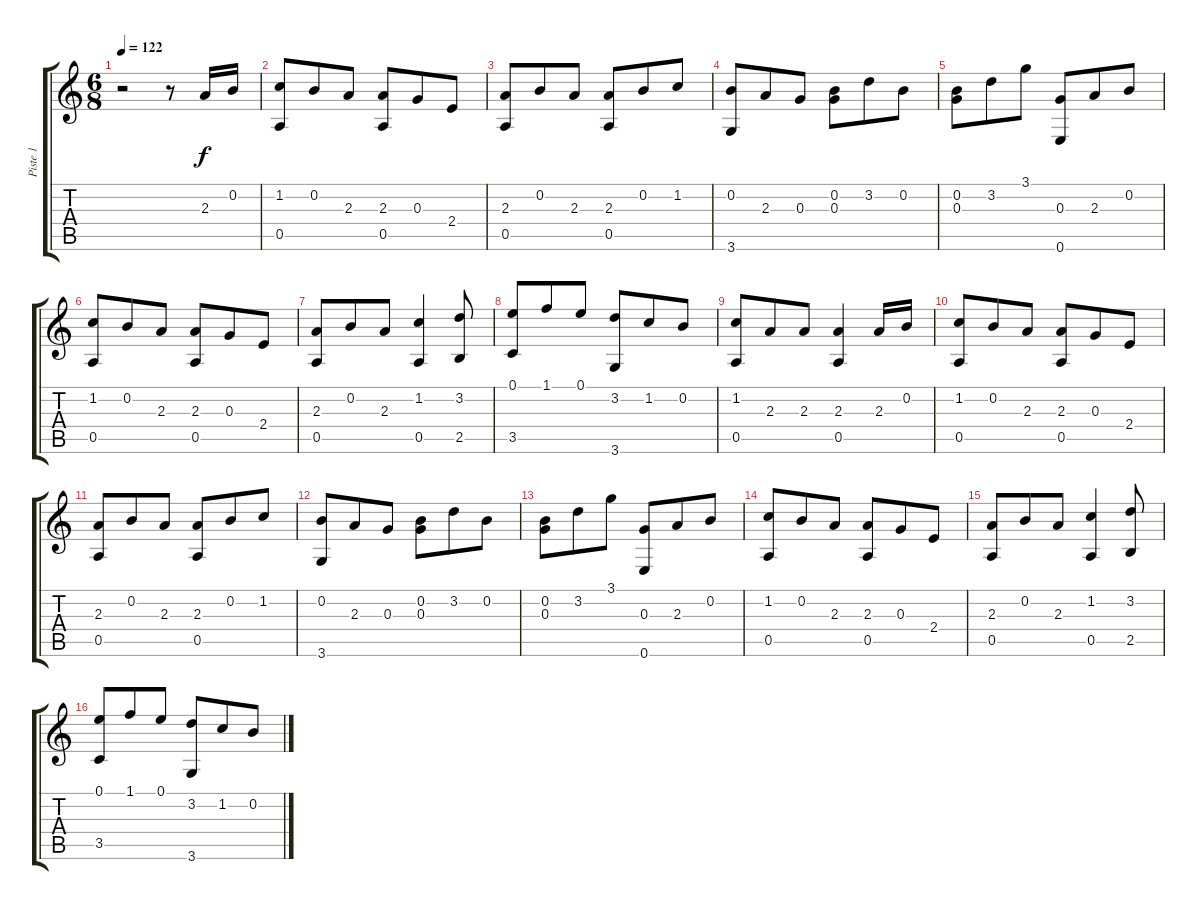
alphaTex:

\track ("Piste 1" "Piste 1") {instrument acousticguitarnylon}
\staff {score tabs}
\tuning (E4 B3 G3 D3 A2 E2) {hide}
\ts (6 8)
\tempo 122
\clef g2
\ks c
r.2{dy f instrument acousticguitarnylon} r.8 2.3.16 0.2.16 |
(1.2 0.5).8 0.2.8 2.3.8 (2.3 0.5).8 0.3.8 2.4.8 |
(2.3 0.5).8 0.2.8 2.3.8 (2.3 0.5).8 0.2.8 1.2.8 |
(0.2 3.6).8 2.3.8 0.3.8 (0.2 0.3).8 3.2.8 0.2.8 |
(0.2 0.3).8 3.2.8 3.1.8 (0.3 0.6).8 2.3.8 0.2.8 |
(1.2 0.5).8 0.2.8 2.3.8 (2.3 0.5).8 0.3.8 2.4.8 |
(2.3 0.5).8 0.2.8 2.3.8 (1.2 0.5).4 (3.2 2.5).8 |
(0.1 3.5).8 1.1.8 0.1.8 (3.2 3.6).8 1.2.8 0.2.8 |
(1.2 0.5).8 2.3.8 2.3.8 (2.3 0.5).4 2.3.16 0.2.16 |
(1.2 0.5).8 0.2.8 2.3.8 (2.3 0.5).8 0.3.8 2.4.8 |
(2.3 0.5).8 0.2.8 2.3.8 (2.3 0.5).8 0.2.8 1.2.8 |
(0.2 3.6).8 2.3.8 0.3.8 (0.2 0.3).8 3.2.8 0.2.8 |
(0.2 0.3).8 3.2.8 3.1.8 (0.3 0.6).8 2.3.8 0.2.8 |
(1.2 0.5).8 0.2.8 2.3.8 (2.3 0.5).8 0.3.8 2.4.8 |
(2.3 0.5).8 0.2.8 2.3.8 (1.2 0.5).4 (3.2 2.5).8 |
(0.1 3.5).8 1.1.8 0.1.8 (3.2 3.6).8 1.2.8 0.2.8
